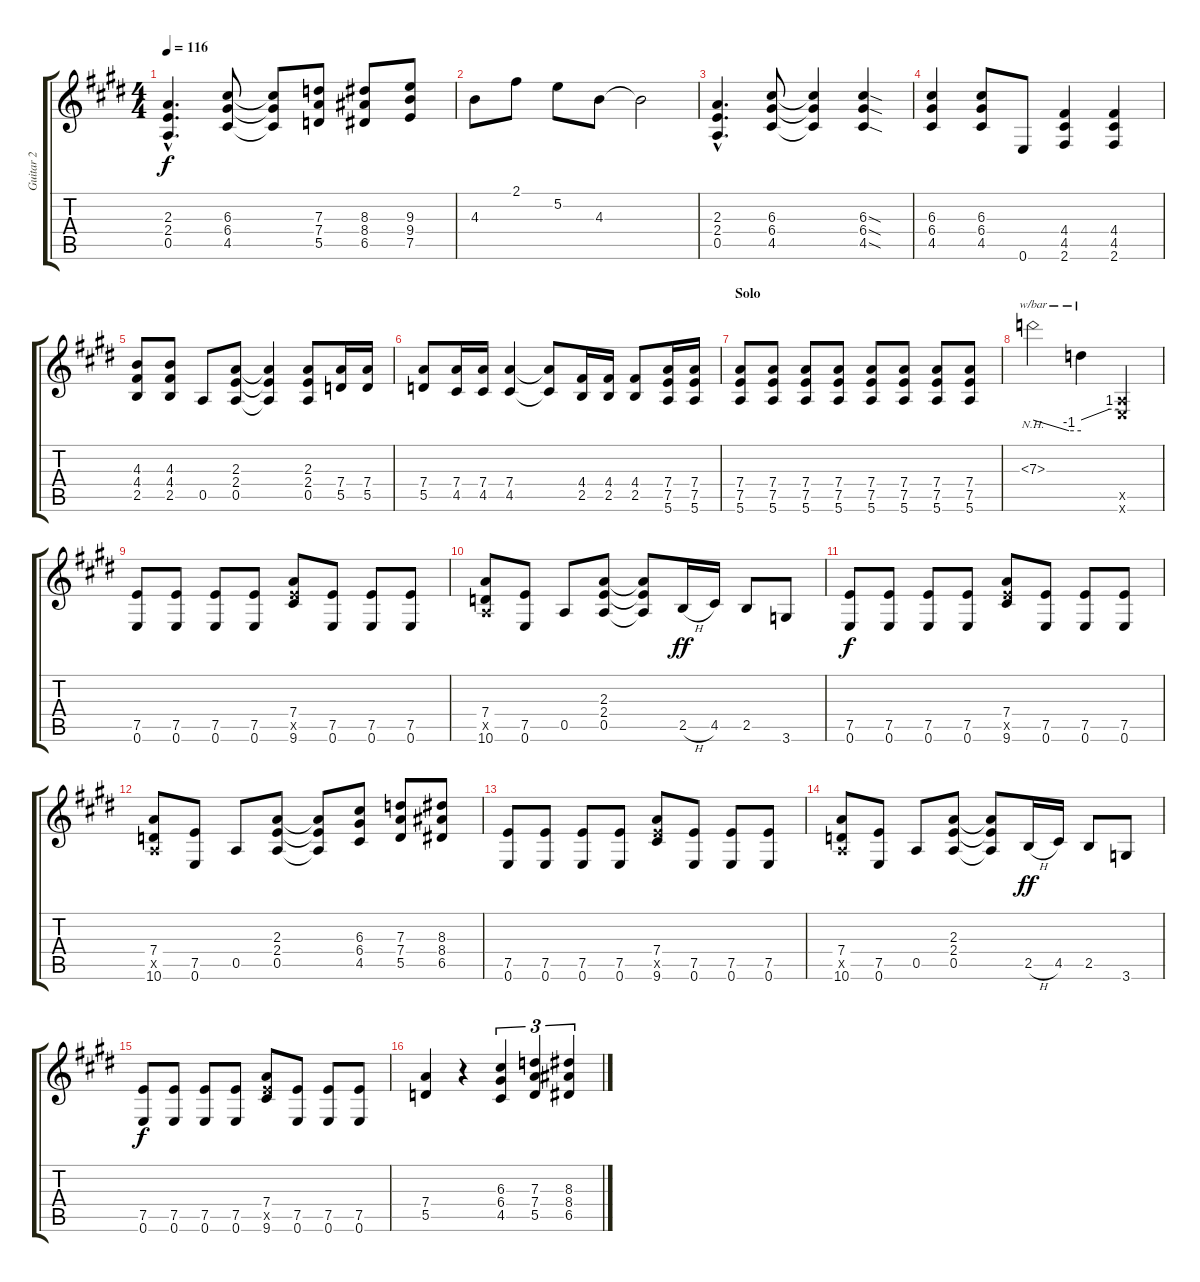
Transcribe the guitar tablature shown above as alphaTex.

\track ("Guitar 2" "Guitar 2") {instrument overdrivenguitar}
\staff {score tabs}
\tuning (E4 B3 G3 D3 A2 E2) {hide}
\ts (4 4)
\tempo 116
\clef g2
\ks e
(2.3{hac} 2.4{hac} 0.5{hac}).4{d dy f} (6.3 6.4 4.5).8 (6.3{t} 6.4{t} 4.5{t}).8 (7.3 7.4 5.5).8 (8.3 8.4 6.5).8 (9.3 9.4 7.5).8 |
4.3.8{volume 16 balance 4 instrument overdrivenguitar} 2.1.8 5.2.8 4.3.8 4.3{t}.2 |
(2.3{hac} 2.4{hac} 0.5{hac}).4{d volume 14 balance 4 instrument overdrivenguitar} (6.3 6.4 4.5).8 (6.3{t} 6.4{t} 4.5{t}).4 (6.3{sod} 6.4{sod} 4.5{sod}).4 |
(6.3 6.4 4.5).4 (6.3 6.4 4.5).8 0.6.8 (4.4 4.5 2.6).4 (4.4 4.5 2.6).4 |
(4.3 4.4 2.5).8 (4.3 4.4 2.5).8 0.5.8 (2.3 2.4 0.5).8 (2.3{t} 2.4{t} 0.5{t}).4 (2.3 2.4 0.5).8 (7.4 5.5).16 (7.4 5.5).16 |
(7.4 5.5).8 (7.4 4.5).16 (7.4 4.5).16 (7.4 4.5).4 (7.4{t} 4.5{t}).8 (4.4 2.5).16 (4.4 2.5).16 (4.4 2.5).8 (7.4 7.5 5.6).16 (7.4 7.5 5.6).16 |
\section ("" "Solo")
(7.4 7.5 5.6).8 (7.4 7.5 5.6).8 (7.4 7.5 5.6).8 (7.4 7.5 5.6).8 (7.4 7.5 5.6).8 (7.4 7.5 5.6).8 (7.4 7.5 5.6).8 (7.4 7.5 5.6).8 |
7.3{nh}.2{tbe (custom default 0 0 45 -4 60 -4)} 7.3{t}.4{tbe (custom default 0 0 45 4 60 4)} (0.5{x} 0.6{x}).4 |
(7.5 0.6).8 (7.5 0.6).8 (7.5 0.6).8 (7.5 0.6).8 (7.4 7.5{x} 9.6).8 (7.5 0.6).8 (7.5 0.6).8 (7.5 0.6).8 |
(7.4 0.5{x} 10.6).8 (7.5 0.6).8 0.5.8 (2.3 2.4 0.5).8 (2.3{t} 2.4{t} 0.5{t}).8 2.5{h}.16{dy ff} 4.5.16 2.5.8 3.6.8 |
(7.5 0.6).8{dy f} (7.5 0.6).8 (7.5 0.6).8 (7.5 0.6).8 (7.4 7.5{x} 9.6).8 (7.5 0.6).8 (7.5 0.6).8 (7.5 0.6).8 |
(7.4 0.5{x} 10.6).8 (7.5 0.6).8 0.5.8 (2.3 2.4 0.5).8 (2.3{t} 2.4{t} 0.5{t}).8 (6.3 6.4 4.5).8 (7.3 7.4 5.5).8 (8.3 8.4 6.5).8 |
(7.5 0.6).8 (7.5 0.6).8 (7.5 0.6).8 (7.5 0.6).8 (7.4 7.5{x} 9.6).8 (7.5 0.6).8 (7.5 0.6).8 (7.5 0.6).8 |
(7.4 0.5{x} 10.6).8 (7.5 0.6).8 0.5.8 (2.3 2.4 0.5).8 (2.3{t} 2.4{t} 0.5{t}).8 2.5{h}.16{dy ff} 4.5.16 2.5.8 3.6.8 |
(7.5 0.6).8{dy f} (7.5 0.6).8 (7.5 0.6).8 (7.5 0.6).8 (7.4 7.5{x} 9.6).8 (7.5 0.6).8 (7.5 0.6).8 (7.5 0.6).8 |
(7.4 5.5).4 r.4 (6.3 6.4 4.5).4{tu (3 2)} (7.3 7.4 5.5).4{tu (3 2)} (8.3 8.4 6.5).4{tu (3 2)}
